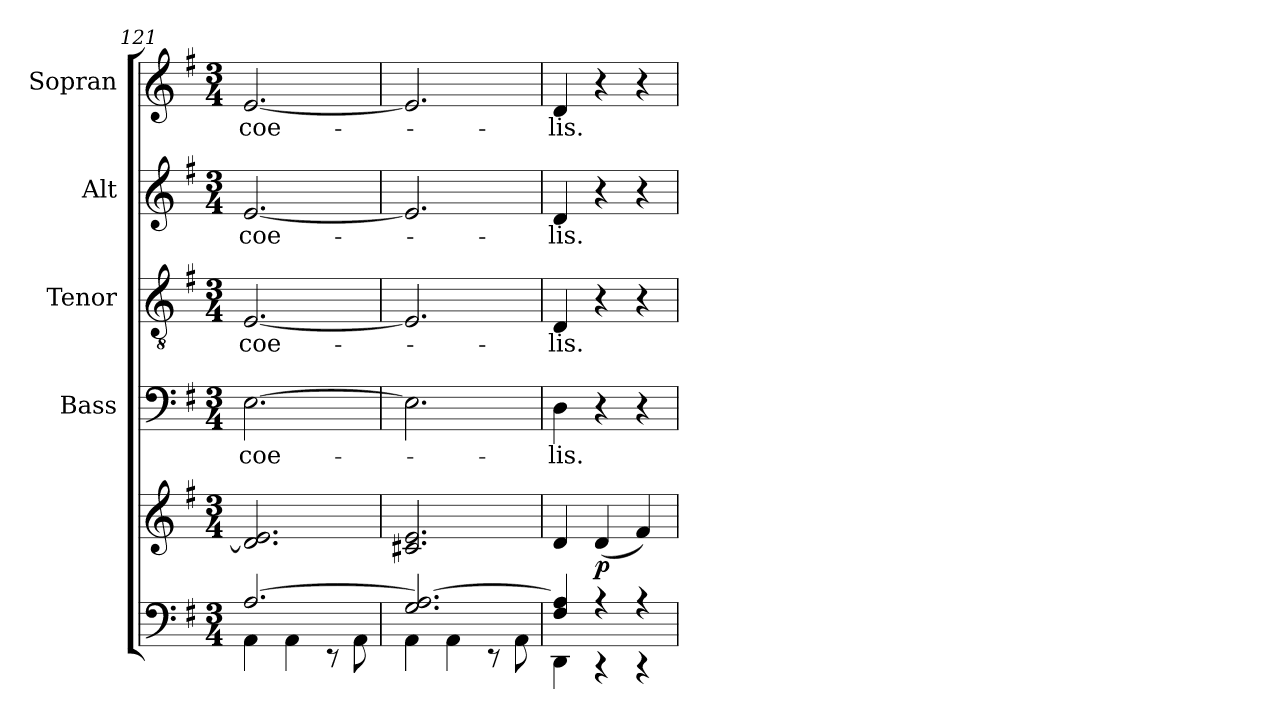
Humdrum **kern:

**kern	**kern	**dynam	**kern	**text	**kern	**text	**kern	**text	**kern	**text
*part5	*part5	*part5	*part4	*part4	*part3	*part3	*part2	*part2	*part1	*part1
*staff6	*staff5	*staff5/6	*staff4	*staff4	*staff3	*staff3	*staff2	*staff2	*staff1	*staff1
*	*	*	*I"Bass	*	*I"Tenor	*	*I"Alt	*	*I"Sopran	*
*	*	*	*I'B.	*	*I'T.	*	*I'A.	*	*I'S.	*
*clefF4	*clefG2	*	*clefF4	*	*clefGv2	*	*clefG2	*	*clefG2	*
*k[f#]	*k[f#]	*	*k[f#]	*	*k[f#]	*	*k[f#]	*	*k[f#]	*
*G:	*G:	*	*G:	*	*G:	*	*G:	*	*G:	*
*M3/4	*M3/4	*	*M3/4	*	*M3/4	*	*M3/4	*	*M3/4	*
=121	=121	=121	=121	=121	=121	=121	=121	=121	=121	=121
*^	*	*	*	*	*	*	*	*	*	*
!	!	!	!	!	!LO:LY:b	!	!LO:LY:b	!	!LO:LY:b	!	!LO:LY:b
[>2.A/	4AA\	2.d/] 2.e/	.	[2.E\	coe-	[2.E/	coe-	[2.e/	coe-	[2.e/	coe-
.	4AA\	.	.	.	.	.	.	.	.	.	.
.	8rEE	.	.	.	.	.	.	.	.	.	.
.	8AA\	.	.	.	.	.	.	.	.	.	.
!!LO:PB:g=z
=122	=122	=122	=122	=122	=122	=122	=122	=122	=122	=122	=122
2.G/ 2.A/_	4AA\	2.c#X/ 2.e/	.	2.E\]	.	2.E/]	.	2.e/]	.	2.e/]	.
.	4AA\	.	.	.	.	.	.	.	.	.	.
.	8rEE	.	.	.	.	.	.	.	.	.	.
.	8AA\	.	.	.	.	.	.	.	.	.	.
=123	=123	=123	=123	=123	=123	=123	=123	=123	=123	=123	=123
!	!	!	!	!	!LO:LY:b	!	!LO:LY:b	!	!LO:LY:b	!	!LO:LY:b
4F#/ 4A/]	4DD\	4d/	.	4D\	-lis.	4D/	-lis.	4d/	-lis.	4d/	-lis.
!	!	!	!LO:DY:b	!	!	!	!	!	!	!	!
4r	4r	(<4d/	p	4r	.	4r	.	4r	.	4r	.
4r	4r	4f#/)	.	4r	.	4r	.	4r	.	4r	.
*v	*v	*	*	*	*	*	*	*	*	*	*
=	=	=	=	=	=	=	=	=	=	=
*-	*-	*-	*-	*-	*-	*-	*-	*-	*-	*-
